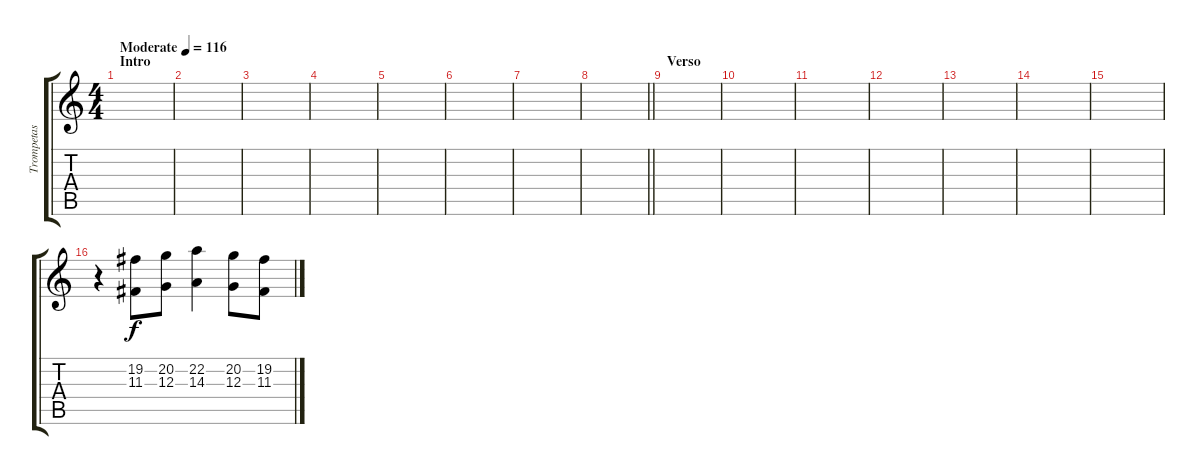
\track ("Trompetas" "Trompetas") {instrument trumpet}
\staff {score tabs}
\tuning (E4 B3 G3 D3 A2 E2) {hide}
\ts (4 4)
\section ("" "Intro")
\tempo (116 "Moderate")
\clef g2
\ks c
|
|
|
|
|
|
|
\barLineRight lightlight
|
\section ("" "Verso")
|
|
|
|
|
|
|
r.4 (19.2 11.3).8 (20.2 12.3).8 (22.2 14.3).4 (20.2 12.3).8 (19.2 11.3).8
